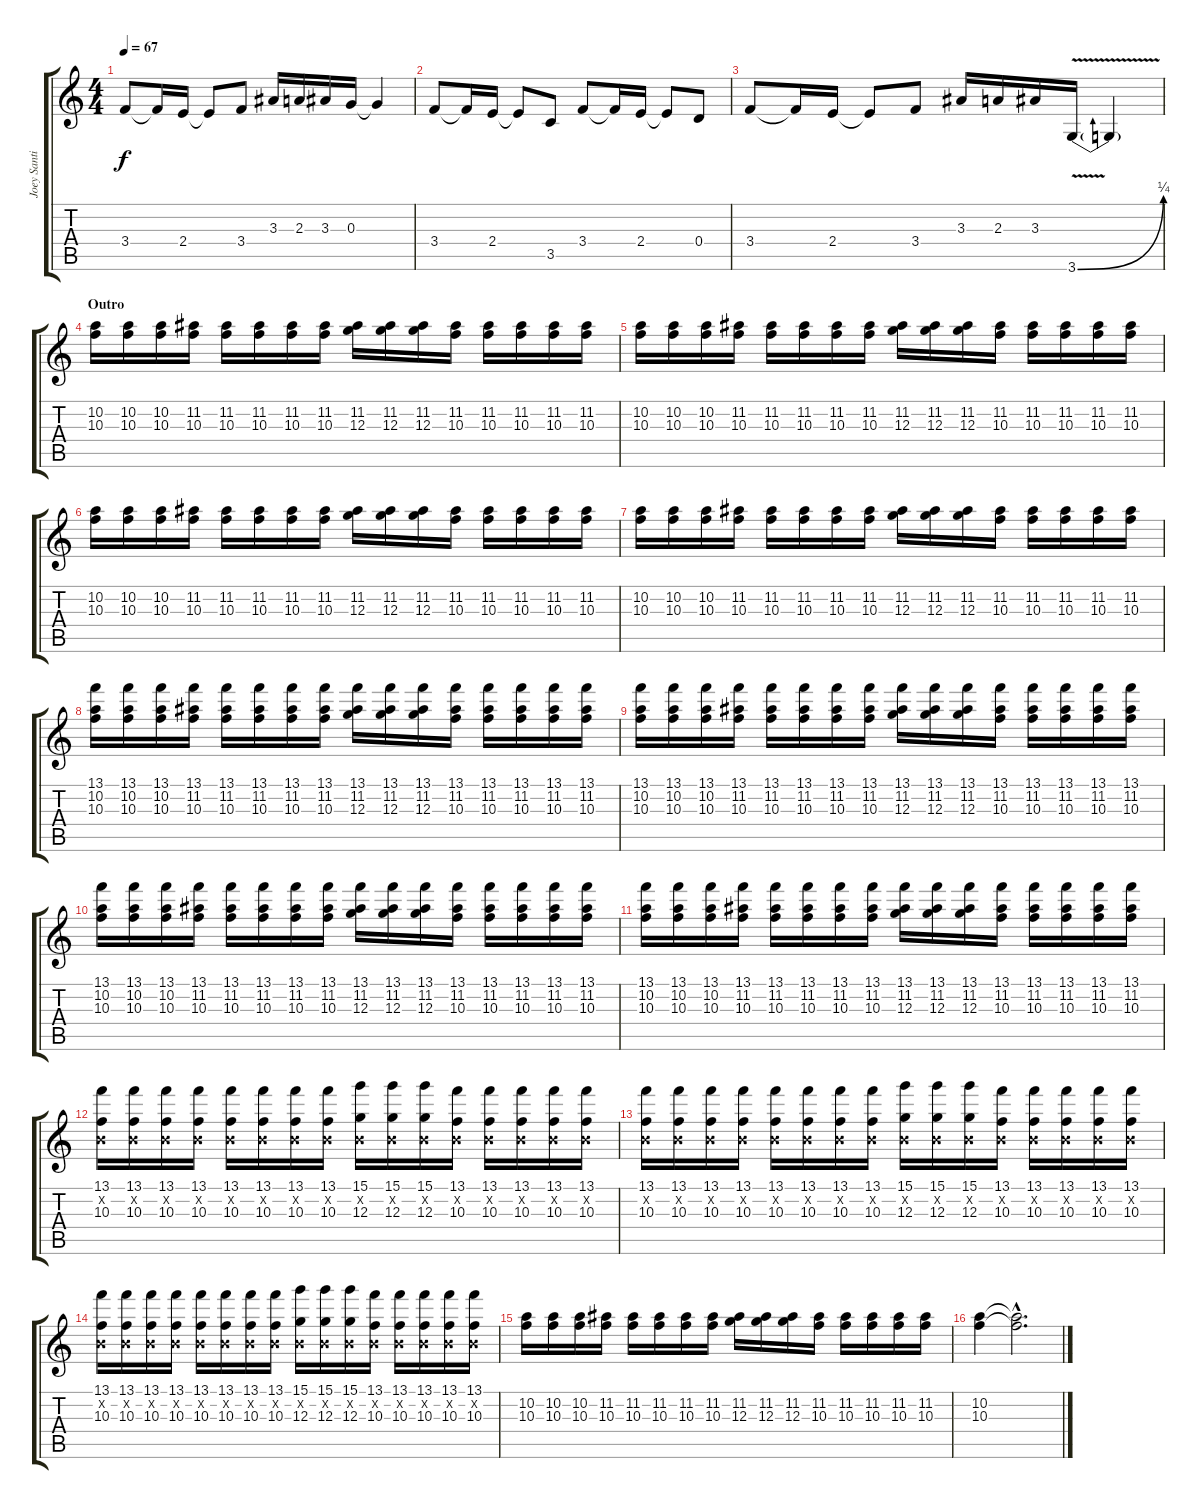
\track ("Joey Santiago (Guitar Lead)" "Joey Santi") {instrument distortionguitar}
\staff {score tabs}
\tuning (E4 B3 G3 D3 A2 E2) {hide}
\ts (4 4)
\tempo 67
\clef g2
\ks c
3.4.8{dy f} 3.4{t}.16 2.4.16 2.4{t}.8 3.4.8 3.3.16 2.3.16 3.3.16 0.3.16 0.3{t}.4 |
3.4.8 3.4{t}.16 2.4.16 2.4{t}.8 3.5.8 3.4.8 3.4{t}.16 2.4.16 2.4{t}.8 0.4.8 |
3.4.8 3.4{t}.16 2.4.16 2.4{t}.8 3.4.8 3.3.16 2.3.16 3.3.16 3.6{be (bend 0 0 60 1) v}.16 3.6{t}.4 |
\section ("" "Outro")
(10.2 10.3).16{volume 11} (10.2 10.3).16 (10.2 10.3).16 (11.2 10.3).16 (11.2 10.3).16 (11.2 10.3).16 (11.2 10.3).16 (11.2 10.3).16 (11.2 12.3).16 (11.2 12.3).16 (11.2 12.3).16 (11.2 10.3).16 (11.2 10.3).16 (11.2 10.3).16 (11.2 10.3).16 (11.2 10.3).16 |
(10.2 10.3).16 (10.2 10.3).16 (10.2 10.3).16 (11.2 10.3).16 (11.2 10.3).16 (11.2 10.3).16 (11.2 10.3).16 (11.2 10.3).16 (11.2 12.3).16 (11.2 12.3).16 (11.2 12.3).16 (11.2 10.3).16 (11.2 10.3).16 (11.2 10.3).16 (11.2 10.3).16 (11.2 10.3).16 |
(10.2 10.3).16 (10.2 10.3).16 (10.2 10.3).16 (11.2 10.3).16 (11.2 10.3).16 (11.2 10.3).16 (11.2 10.3).16 (11.2 10.3).16 (11.2 12.3).16 (11.2 12.3).16 (11.2 12.3).16 (11.2 10.3).16 (11.2 10.3).16 (11.2 10.3).16 (11.2 10.3).16 (11.2 10.3).16 |
(10.2 10.3).16 (10.2 10.3).16 (10.2 10.3).16 (11.2 10.3).16 (11.2 10.3).16 (11.2 10.3).16 (11.2 10.3).16 (11.2 10.3).16 (11.2 12.3).16 (11.2 12.3).16 (11.2 12.3).16 (11.2 10.3).16 (11.2 10.3).16 (11.2 10.3).16 (11.2 10.3).16 (11.2 10.3).16 |
(13.1 10.2 10.3).16 (13.1 10.2 10.3).16 (13.1 10.2 10.3).16 (13.1 11.2 10.3).16 (13.1 11.2 10.3).16 (13.1 11.2 10.3).16 (13.1 11.2 10.3).16 (13.1 11.2 10.3).16 (13.1 11.2 12.3).16 (13.1 11.2 12.3).16 (13.1 11.2 12.3).16 (13.1 11.2 10.3).16 (13.1 11.2 10.3).16 (13.1 11.2 10.3).16 (13.1 11.2 10.3).16 (13.1 11.2 10.3).16 |
(13.1 10.2 10.3).16 (13.1 10.2 10.3).16 (13.1 10.2 10.3).16 (13.1 11.2 10.3).16 (13.1 11.2 10.3).16 (13.1 11.2 10.3).16 (13.1 11.2 10.3).16 (13.1 11.2 10.3).16 (13.1 11.2 12.3).16 (13.1 11.2 12.3).16 (13.1 11.2 12.3).16 (13.1 11.2 10.3).16 (13.1 11.2 10.3).16 (13.1 11.2 10.3).16 (13.1 11.2 10.3).16 (13.1 11.2 10.3).16 |
(13.1 10.2 10.3).16 (13.1 10.2 10.3).16 (13.1 10.2 10.3).16 (13.1 11.2 10.3).16 (13.1 11.2 10.3).16 (13.1 11.2 10.3).16 (13.1 11.2 10.3).16 (13.1 11.2 10.3).16 (13.1 11.2 12.3).16 (13.1 11.2 12.3).16 (13.1 11.2 12.3).16 (13.1 11.2 10.3).16 (13.1 11.2 10.3).16 (13.1 11.2 10.3).16 (13.1 11.2 10.3).16 (13.1 11.2 10.3).16 |
(13.1 10.2 10.3).16 (13.1 10.2 10.3).16 (13.1 10.2 10.3).16 (13.1 11.2 10.3).16 (13.1 11.2 10.3).16 (13.1 11.2 10.3).16 (13.1 11.2 10.3).16 (13.1 11.2 10.3).16 (13.1 11.2 12.3).16 (13.1 11.2 12.3).16 (13.1 11.2 12.3).16 (13.1 11.2 10.3).16 (13.1 11.2 10.3).16 (13.1 11.2 10.3).16 (13.1 11.2 10.3).16 (13.1 11.2 10.3).16 |
(13.1 0.2{x} 10.3).16 (13.1 0.2{x} 10.3).16 (13.1 0.2{x} 10.3).16 (13.1 0.2{x} 10.3).16 (13.1 0.2{x} 10.3).16 (13.1 0.2{x} 10.3).16 (13.1 0.2{x} 10.3).16 (13.1 0.2{x} 10.3).16 (15.1 0.2{x} 12.3).16 (15.1 0.2{x} 12.3).16 (15.1 0.2{x} 12.3).16 (13.1 0.2{x} 10.3).16 (13.1 0.2{x} 10.3).16 (13.1 0.2{x} 10.3).16 (13.1 0.2{x} 10.3).16 (13.1 0.2{x} 10.3).16 |
(13.1 0.2{x} 10.3).16 (13.1 0.2{x} 10.3).16 (13.1 0.2{x} 10.3).16 (13.1 0.2{x} 10.3).16 (13.1 0.2{x} 10.3).16 (13.1 0.2{x} 10.3).16 (13.1 0.2{x} 10.3).16 (13.1 0.2{x} 10.3).16 (15.1 0.2{x} 12.3).16 (15.1 0.2{x} 12.3).16 (15.1 0.2{x} 12.3).16 (13.1 0.2{x} 10.3).16 (13.1 0.2{x} 10.3).16 (13.1 0.2{x} 10.3).16 (13.1 0.2{x} 10.3).16 (13.1 0.2{x} 10.3).16 |
(13.1 0.2{x} 10.3).16 (13.1 0.2{x} 10.3).16 (13.1 0.2{x} 10.3).16 (13.1 0.2{x} 10.3).16 (13.1 0.2{x} 10.3).16 (13.1 0.2{x} 10.3).16 (13.1 0.2{x} 10.3).16 (13.1 0.2{x} 10.3).16 (15.1 0.2{x} 12.3).16 (15.1 0.2{x} 12.3).16 (15.1 0.2{x} 12.3).16 (13.1 0.2{x} 10.3).16 (13.1 0.2{x} 10.3).16 (13.1 0.2{x} 10.3).16 (13.1 0.2{x} 10.3).16 (13.1 0.2{x} 10.3).16 |
(10.2 10.3).16 (10.2 10.3).16 (10.2 10.3).16 (11.2 10.3).16 (11.2 10.3).16 (11.2 10.3).16 (11.2 10.3).16 (11.2 10.3).16 (11.2 12.3).16 (11.2 12.3).16 (11.2 12.3).16 (11.2 10.3).16 (11.2 10.3).16 (11.2 10.3).16 (11.2 10.3).16 (11.2 10.3).16 |
(10.2 10.3).4 (10.2{hac t} 10.3{hac t}).2{d volume 0}
